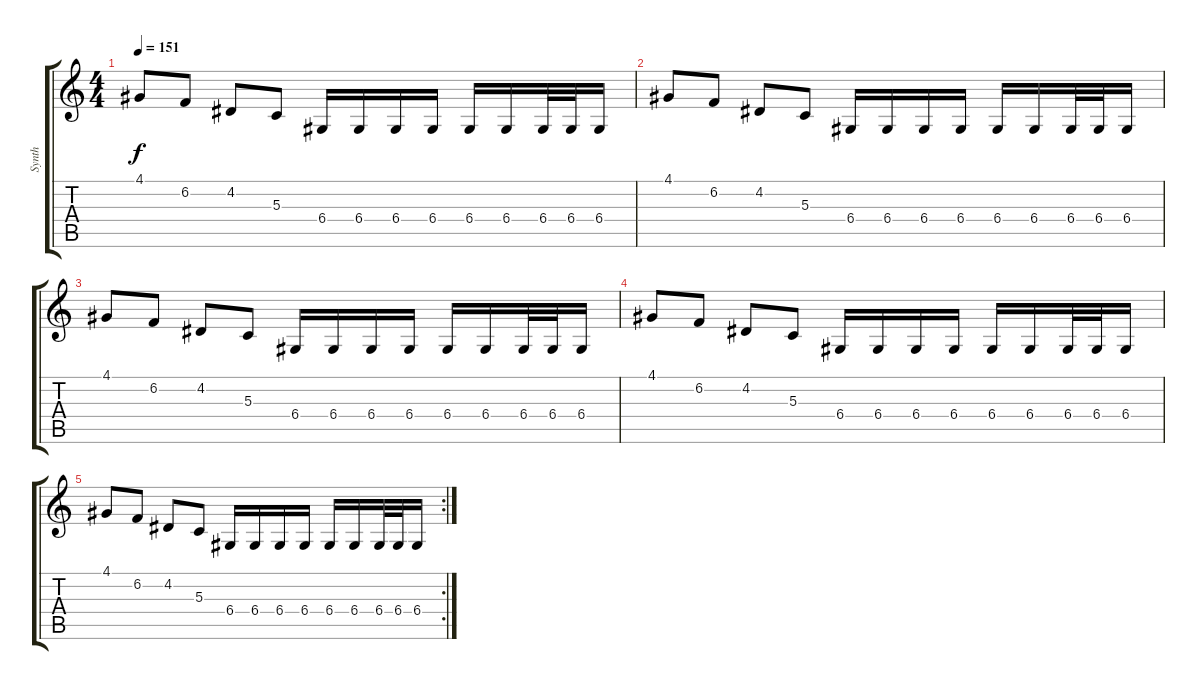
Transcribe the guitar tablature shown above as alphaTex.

\track ("Synth" "Synth") {instrument lead1square}
\staff {score tabs}
\tuning (E4 B3 G3 D3 A2 E2) {hide}
\ts (4 4)
\tempo 151
\clef g2
\ks c
4.1.8{dy f} 6.2.8 4.2.8 5.3.8 6.4.16 6.4.16 6.4.16 6.4.16 6.4.16 6.4.16 6.4.32 6.4.32 6.4.16 |
4.1.8 6.2.8 4.2.8 5.3.8 6.4.16 6.4.16 6.4.16 6.4.16 6.4.16 6.4.16 6.4.32 6.4.32 6.4.16 |
4.1.8 6.2.8 4.2.8 5.3.8 6.4.16 6.4.16 6.4.16 6.4.16 6.4.16 6.4.16 6.4.32 6.4.32 6.4.16 |
4.1.8 6.2.8 4.2.8 5.3.8 6.4.16 6.4.16 6.4.16 6.4.16 6.4.16 6.4.16 6.4.32 6.4.32 6.4.16 |
\rc 2
4.1.8 6.2.8 4.2.8 5.3.8 6.4.16 6.4.16 6.4.16 6.4.16 6.4.16 6.4.16 6.4.32 6.4.32 6.4.16
